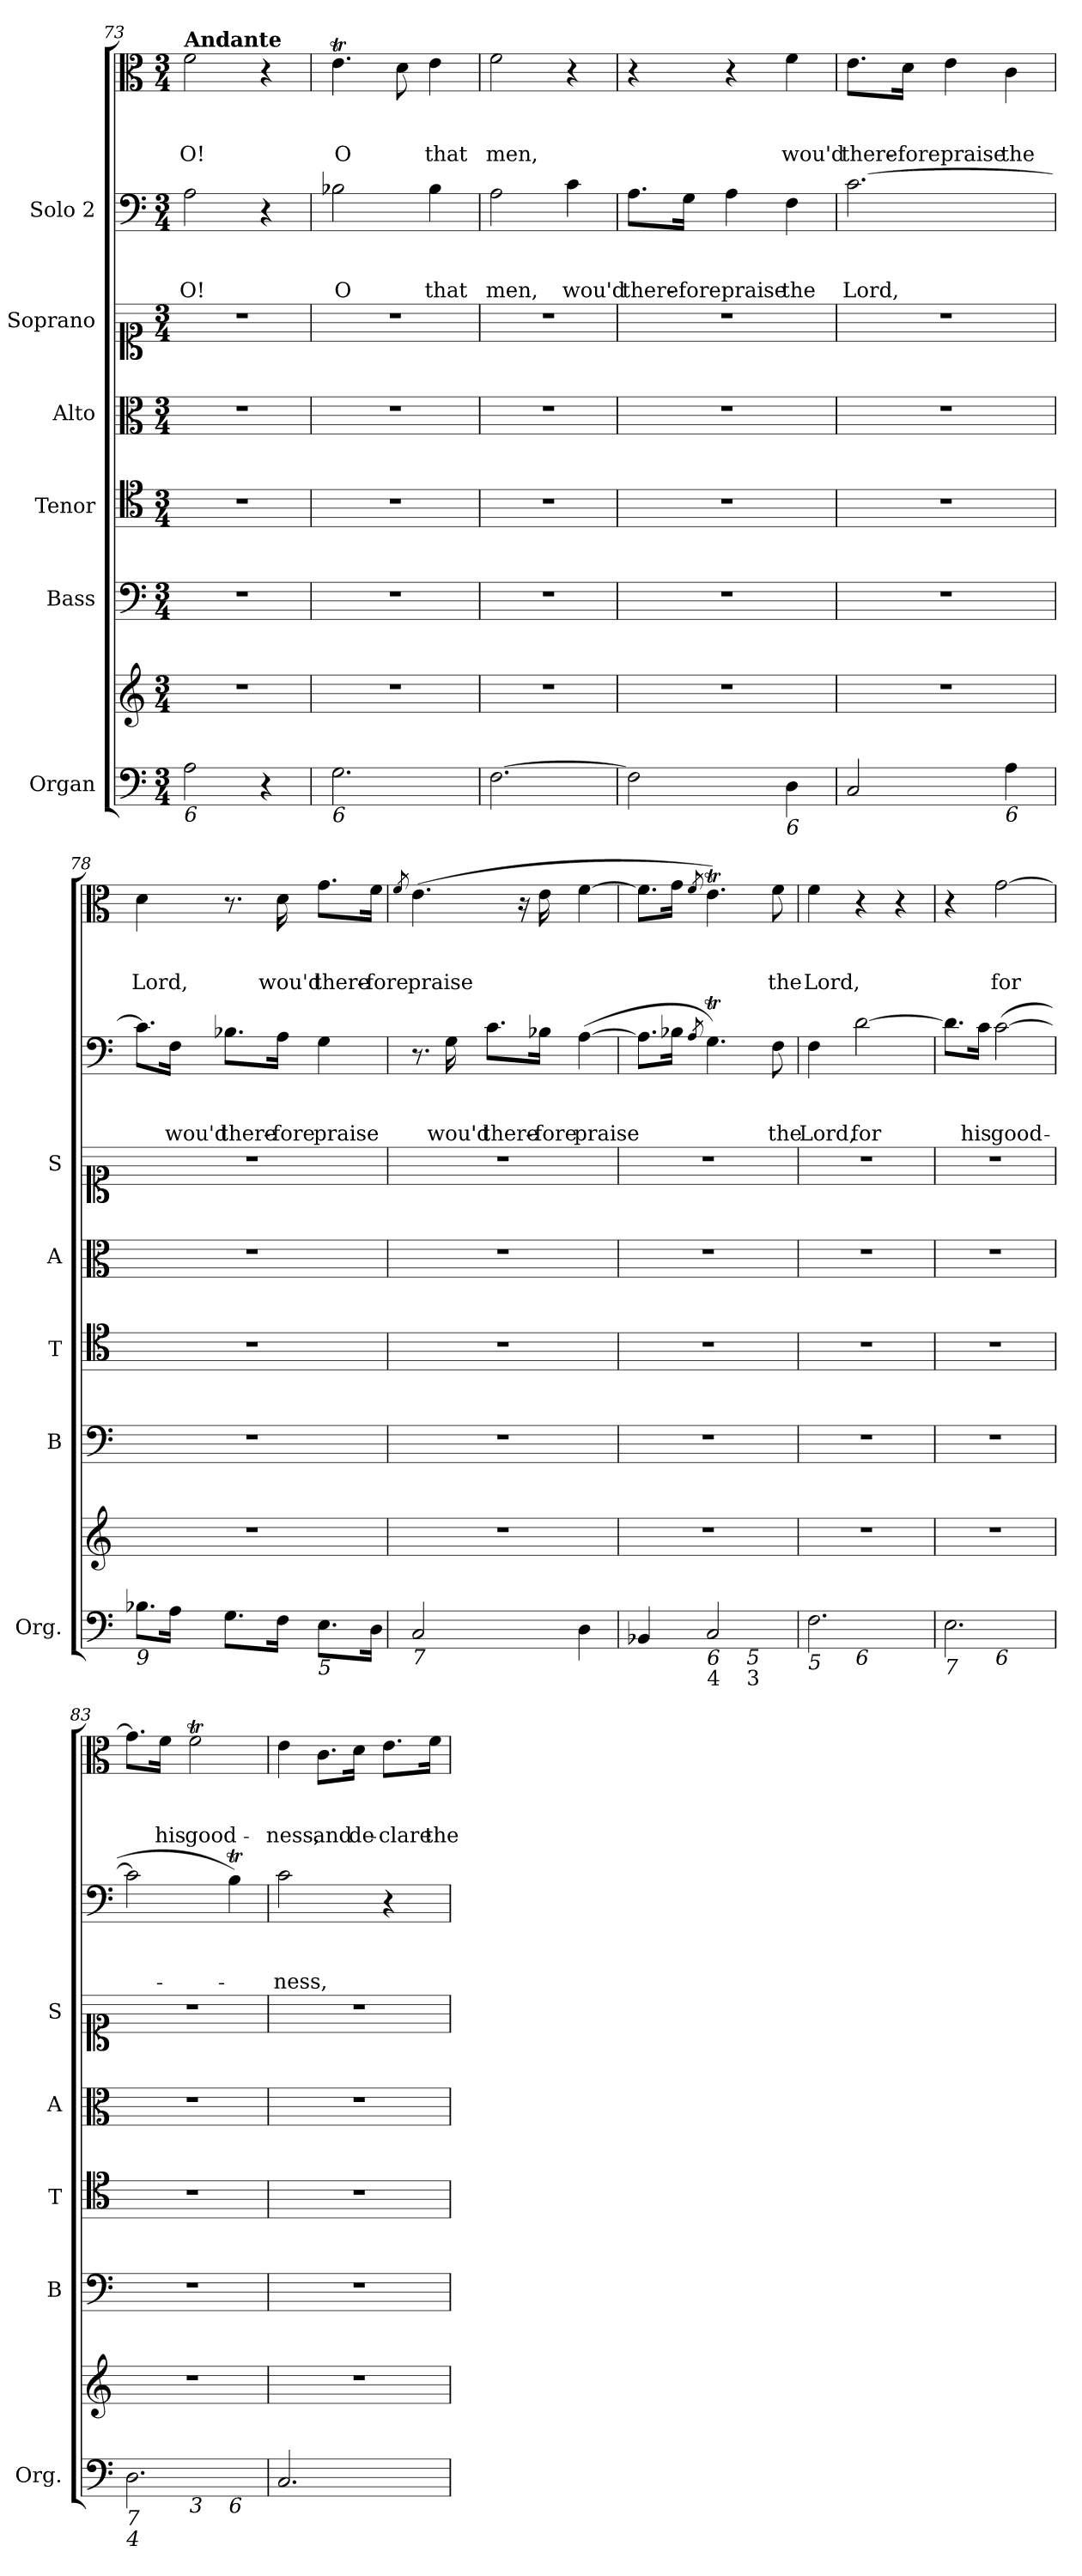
**kern	**kern	**kern	**kern	**kern	**kern	**kern	**text	**text	**text	**kern	**text	**text	**text
*part7	*part7	*part6	*part5	*part4	*part3	*part2	*part2	*part2	*part2	*part1	*part1	*part1	*part1
*staff8	*staff7	*staff6	*staff5	*staff4	*staff3	*staff2	*staff2	*staff2	*staff2	*staff1	*staff1	*staff1	*staff1
*I"Organ	*	*I"Bass	*I"Tenor	*I"Alto	*I"Soprano	*I"Solo 2	*	*	*	*	*	*	*
*I'Org.	*	*I'B	*I'T	*I'A	*I'S	*	*	*	*	*	*	*	*
*clefF4	*clefG2	*clefF4	*clefC4	*clefC3	*clefC1	*clefF4	*	*	*	*clefC3	*	*	*
*k[]	*k[]	*k[]	*k[]	*k[]	*k[]	*k[]	*	*	*	*k[]	*	*	*
*C:	*C:	*C:	*C:	*C:	*C:	*C:	*	*	*	*C:	*	*	*
*M3/4	*M3/4	*M3/4	*M3/4	*M3/4	*M3/4	*M3/4	*	*	*	*M3/4	*	*	*
*MM95	*MM95	*MM95	*MM95	*MM95	*MM95	*MM95	*	*	*	*MM95	*	*	*
=73	=73	=73	=73	=73	=73	=73	=73	=73	=73	=73	=73	=73	=73
!	!	!	!	!	!	!	!	!	!	!LO:TX:a:B:t=Andante	!	!	!
!LO:TX:b:i:t=6	!	!	!	!	!	!	!	!	!	!	!	!	!
!	!	!	!	!	!	!	!	!	!LO:LY:b	!	!	!	!LO:LY:b
2A\	2.r	2.r	2.r	2.r	2.r	2A\	.	.	O!	2f\	.	.	O!
4r	.	.	.	.	.	4r	.	.	.	4r	.	.	.
=74	=74	=74	=74	=74	=74	=74	=74	=74	=74	=74	=74	=74	=74
!LO:TX:b:i:t=6	!	!	!	!	!	!	!	!	!	!	!	!	!
!	!	!	!	!	!	!	!	!	!LO:LY:b	!	!	!	!LO:LY:b
2.G\	2.r	2.r	2.r	2.r	2.r	2B-X\	.	.	O	4.et\	.	.	O
.	.	.	.	.	.	.	.	.	.	8d\	.	.	.
!	!	!	!	!	!	!	!	!	!LO:LY:b	!	!	!	!LO:LY:b
.	.	.	.	.	.	4B-\	.	.	that	4e\	.	.	that
=75	=75	=75	=75	=75	=75	=75	=75	=75	=75	=75	=75	=75	=75
!	!	!	!	!	!	!	!	!	!LO:LY:b	!	!	!	!LO:LY:b
[2.F\	2.r	2.r	2.r	2.r	2.r	2A\	.	.	men,	2f\	.	.	men,
!	!	!	!	!	!	!	!	!	!LO:LY:b	!	!	!	!
.	.	.	.	.	.	4c\	.	.	wou'd	4r	.	.	.
=76	=76	=76	=76	=76	=76	=76	=76	=76	=76	=76	=76	=76	=76
!	!	!	!	!	!	!	!	!	!LO:LY:b	!	!	!	!
2F\]	2.r	2.r	2.r	2.r	2.r	8.A\L	.	.	there-	4r	.	.	.
!	!	!	!	!	!	!	!	!	!LO:LY:b	!	!	!	!
.	.	.	.	.	.	16G\Jk	.	.	-fore	.	.	.	.
!	!	!	!	!	!	!	!	!	!LO:LY:b	!	!	!	!
.	.	.	.	.	.	4A\	.	.	praise	4r	.	.	.
!LO:TX:b:i:t=6	!	!	!	!	!	!	!	!	!	!	!	!	!
!	!	!	!	!	!	!	!	!	!LO:LY:b	!	!	!	!LO:LY:b
4D\	.	.	.	.	.	4F\	.	.	the	4f\	.	.	wou'd
=77	=77	=77	=77	=77	=77	=77	=77	=77	=77	=77	=77	=77	=77
!	!	!	!	!	!	!	!	!	!LO:LY:b	!	!	!	!LO:LY:b
2C/	2.r	2.r	2.r	2.r	2.r	[2.c\	.	.	Lord,	8.e\L	.	.	there-
!	!	!	!	!	!	!	!	!	!	!	!	!	!LO:LY:b
.	.	.	.	.	.	.	.	.	.	16d\Jk	.	.	-fore
!	!	!	!	!	!	!	!	!	!	!	!	!	!LO:LY:b
.	.	.	.	.	.	.	.	.	.	4e\	.	.	praise
!LO:TX:b:i:t=6	!	!	!	!	!	!	!	!	!	!	!	!	!
!	!	!	!	!	!	!	!	!	!	!	!	!	!LO:LY:b
4A\	.	.	.	.	.	.	.	.	.	4c\	.	.	the
!!LO:LB:g=z
=78	=78	=78	=78	=78	=78	=78	=78	=78	=78	=78	=78	=78	=78
!LO:TX:b:i:t=9	!	!	!	!	!	!	!	!	!	!	!	!	!
!	!	!	!	!	!	!	!	!	!	!	!	!	!LO:LY:b
8.B-X\L	2.r	2.r	2.r	2.r	2.r	8.c\L]	.	.	.	4d\	.	.	Lord,
!	!	!	!	!	!	!	!	!	!LO:LY:b	!	!	!	!
16A\Jk	.	.	.	.	.	16F\Jk	.	.	wou'd	.	.	.	.
!	!	!	!	!	!	!	!	!	!LO:LY:b	!	!	!	!
8.G\L	.	.	.	.	.	8.B-X\L	.	.	there-	8.r	.	.	.
!	!	!	!	!	!	!	!	!	!LO:LY:b	!	!	!	!LO:LY:b
16F\Jk	.	.	.	.	.	16A\Jk	.	.	-fore	16d\	.	.	wou'd
!LO:TX:b:i:t=5	!	!	!	!	!	!	!	!	!	!	!	!	!
!	!	!	!	!	!	!	!	!	!LO:LY:b	!	!	!	!LO:LY:b
8.E\L	.	.	.	.	.	4G\	.	.	praise	8.g\L	.	.	there-
!	!	!	!	!	!	!	!	!	!	!	!	!	!LO:LY:b
16D\Jk	.	.	.	.	.	.	.	.	.	16f\Jk	.	.	-fore
=79	=79	=79	=79	=79	=79	=79	=79	=79	=79	=79	=79	=79	=79
.	.	.	.	.	.	.	.	.	.	8qf/	.	.	.
!LO:TX:b:i:t=7	!	!	!	!	!	!	!	!	!	!	!	!	!
!	!	!	!	!	!	!	!	!	!	!	!	!	!LO:LY:b
2C/	2.r	2.r	2.r	2.r	2.r	8.r	.	.	.	(>4.e\	.	.	praise
!	!	!	!	!	!	!	!	!	!LO:LY:b	!	!	!	!
.	.	.	.	.	.	16G\	.	.	wou'd	.	.	.	.
!	!	!	!	!	!	!	!	!	!LO:LY:b	!	!	!	!
.	.	.	.	.	.	8.c\L	.	.	there-	.	.	.	.
.	.	.	.	.	.	.	.	.	.	16r	.	.	.
!	!	!	!	!	!	!	!	!	!LO:LY:b	!	!	!	!
.	.	.	.	.	.	16B-X\Jk	.	.	-fore	16e\	.	.	.
!	!	!	!	!	!	!	!	!	!LO:LY:b	!	!	!	!
4D\	.	.	.	.	.	(>[4A\	.	.	praise	[4f\	.	.	.
=80	=80	=80	=80	=80	=80	=80	=80	=80	=80	=80	=80	=80	=80
!LO:TX:b:i:t=7	!	!	!	!	!	!	!	!	!	!	!	!	!
*^	*	*	*	*	*	*	*	*	*	*	*	*	*
4BB-X/	2ryy	2.r	2.r	2.r	2.r	2.r	8.A\L]	.	.	.	8.f\L]	.	.	.
.	.	.	.	.	.	.	16B-X\Jk	.	.	.	16g\Jk	.	.	.
.	.	.	.	.	.	.	8qA/	.	.	.	8qf/	.	.	.
!LO:TX:b:i:t=6	!	!	!	!	!	!	!	!	!	!	!	!	!	!
!LO:TX:b:t=4	!	!	!	!	!	!	!	!	!	!	!	!	!	!
2C/	.	.	.	.	.	.	4.GT\)	.	.	.	4.et\)	.	.	.
!	!LO:TX:b:i:t=5	!	!	!	!	!	!	!	!	!	!	!	!	!
!	!LO:TX:b:t=3	!	!	!	!	!	!	!	!	!	!	!	!	!
.	4ryy	.	.	.	.	.	.	.	.	.	.	.	.	.
!	!	!	!	!	!	!	!	!	!	!LO:LY:b	!	!	!	!LO:LY:b
.	.	.	.	.	.	.	8F\	.	.	the	8f\	.	.	the
=81	=81	=81	=81	=81	=81	=81	=81	=81	=81	=81	=81	=81	=81	=81
!LO:TX:b:i:t=5	!	!	!	!	!	!	!	!	!	!	!	!	!	!
!	!	!	!	!	!	!	!	!	!	!LO:LY:b	!	!	!	!LO:LY:b
2.F\	4ryy	2.r	2.r	2.r	2.r	2.r	4F\	.	.	Lord,	4f\	.	.	Lord,
!	!LO:TX:b:i:t=6	!	!	!	!	!	!	!	!	!	!	!	!	!
!	!	!	!	!	!	!	!	!	!	!LO:LY:b	!	!	!	!
.	2ryy	.	.	.	.	.	[2d\	.	.	for	4r	.	.	.
.	.	.	.	.	.	.	.	.	.	.	4r	.	.	.
=82	=82	=82	=82	=82	=82	=82	=82	=82	=82	=82	=82	=82	=82	=82
!LO:TX:b:i:t=7	!	!	!	!	!	!	!	!	!	!	!	!	!	!
2.E\	4ryy	2.r	2.r	2.r	2.r	2.r	8.d\L]	.	.	.	4r	.	.	.
!	!	!	!	!	!	!	!	!	!	!LO:LY:b	!	!	!	!
.	.	.	.	.	.	.	16c\Jk	.	.	his	.	.	.	.
!	!LO:TX:b:i:t=6	!	!	!	!	!	!	!	!	!	!	!	!	!
!	!	!	!	!	!	!	!	!	!	!LO:LY:b	!	!	!	!LO:LY:b
.	2ryy	.	.	.	.	.	(>[2c\	.	.	good-	[2g\	.	.	for
!!LO:PB:g=z
=83	=83	=83	=83	=83	=83	=83	=83	=83	=83	=83	=83	=83	=83	=83
!LO:TX:b:i:t=7	!	!	!	!	!	!	!	!	!	!	!	!	!	!
!LO:TX:b:i:t=4	!	!	!	!	!	!	!	!	!	!	!	!	!	!
*	*^	*	*	*	*	*	*	*	*	*	*	*	*	*
2.D\	4ryy	2ryy	2.r	2.r	2.r	2.r	2.r	2c\]	.	.	.	8.g\L]	.	.	.
!	!	!	!	!	!	!	!	!	!	!	!	!	!	!	!LO:LY:b
.	.	.	.	.	.	.	.	.	.	.	.	16f\Jk	.	.	his
!	!LO:TX:b:i:t=3	!	!	!	!	!	!	!	!	!	!	!	!	!	!
!	!	!	!	!	!	!	!	!	!	!	!	!	!	!	!LO:LY:b
.	2ryy	.	.	.	.	.	.	.	.	.	.	2fT\	.	.	good-
!	!	!LO:TX:b:i:t=6	!	!	!	!	!	!	!	!	!	!	!	!	!
.	.	4ryy	.	.	.	.	.	4Bt\)	.	.	.	.	.	.	.
=84	=84	=84	=84	=84	=84	=84	=84	=84	=84	=84	=84	=84	=84	=84	=84
!	!	!	!	!	!	!	!	!	!	!	!LO:LY:b	!	!	!	!LO:LY:b
*v	*v	*v	*	*	*	*	*	*	*	*	*	*	*	*	*
2.C/	2.r	2.r	2.r	2.r	2.r	2c\	.	.	-ness,	4e\	.	.	-ness,
!	!	!	!	!	!	!	!	!	!	!	!	!	!LO:LY:b
.	.	.	.	.	.	.	.	.	.	8.c\L	.	.	and
!	!	!	!	!	!	!	!	!	!	!	!	!	!LO:LY:b
.	.	.	.	.	.	.	.	.	.	16d\Jk	.	.	de-
!	!	!	!	!	!	!	!	!	!	!	!	!	!LO:LY:b
.	.	.	.	.	.	4r	.	.	.	8.e\L	.	.	-clare
!	!	!	!	!	!	!	!	!	!	!	!	!	!LO:LY:b
.	.	.	.	.	.	.	.	.	.	16f\Jk	.	.	the
=	=	=	=	=	=	=	=	=	=	=	=	=	=
*-	*-	*-	*-	*-	*-	*-	*-	*-	*-	*-	*-	*-	*-
